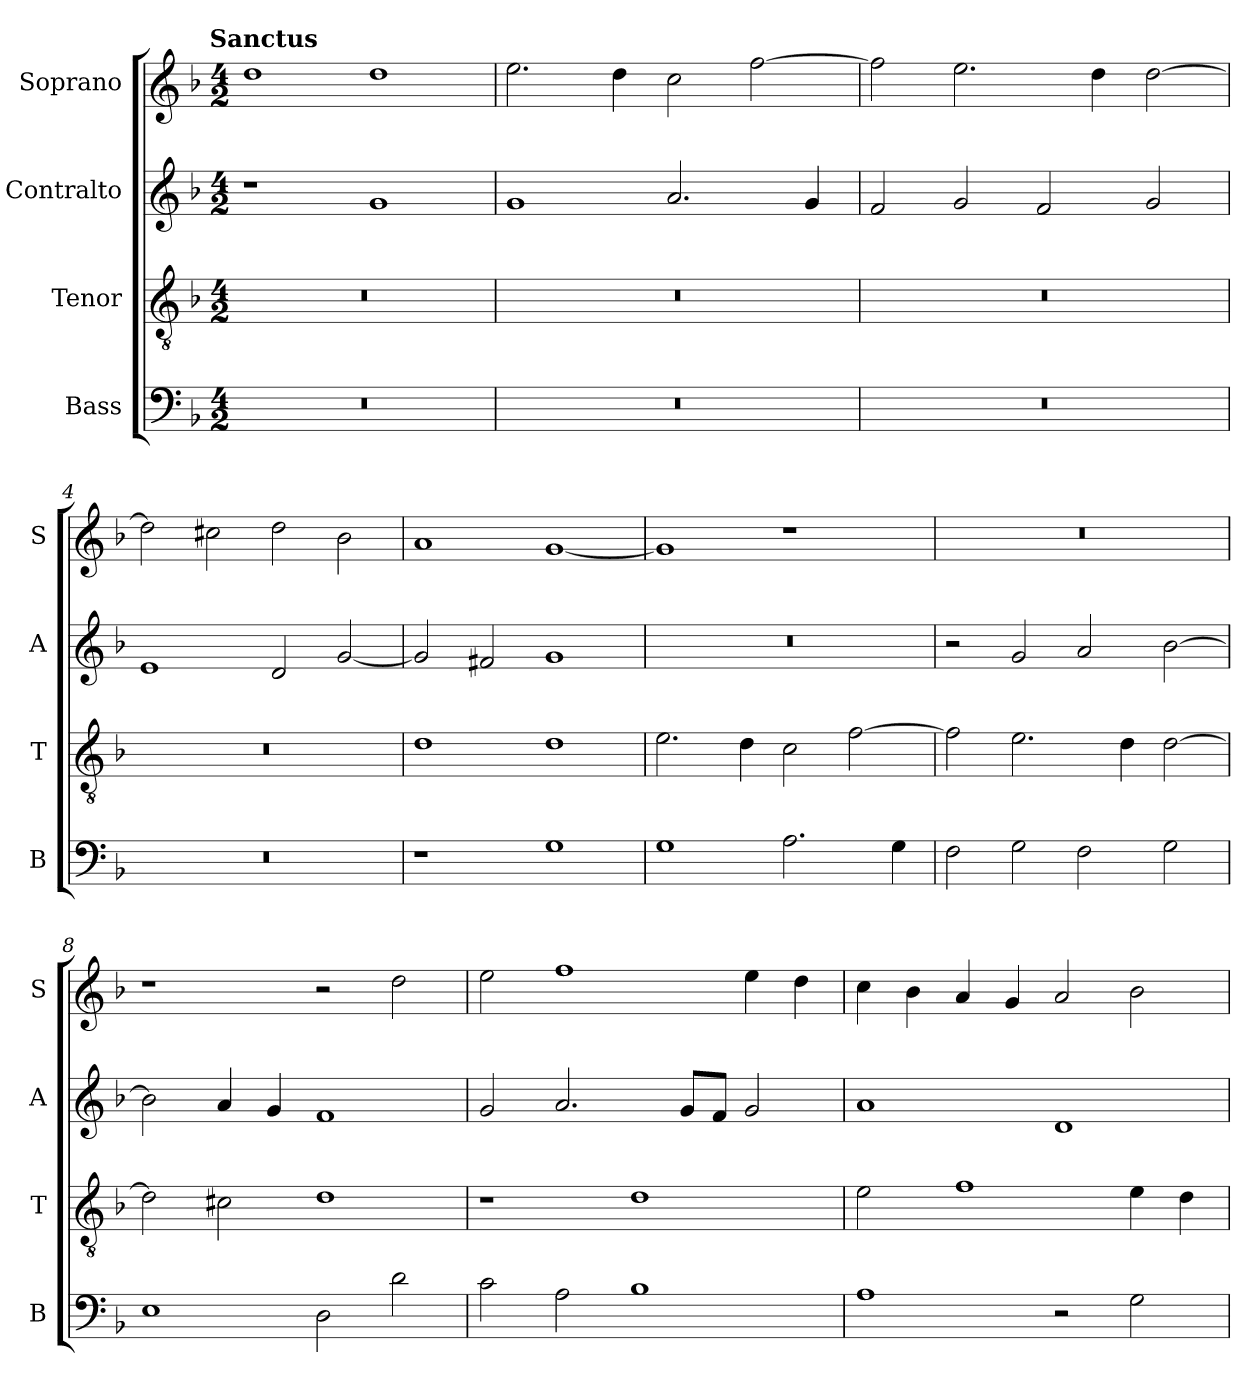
**kern	**kern	**kern	**kern
*part4	*part3	*part2	*part1
*staff4	*staff3	*staff2	*staff1
*I"Bass	*I"Tenor	*I"Contralto	*I"Soprano
*I'B	*I'T	*I'A	*I'S
*clefF4	*clefGv2	*clefG2	*clefG2
*k[b-]	*k[b-]	*k[b-]	*k[b-]
*G:dor	*G:dor	*G:dor	*G:dor
!!LO:TX:omd:t=Sanctus
*M4/2	*M4/2	*M4/2	*M4/2
=1	=1	=1	=1
0r	0r	1r	1dd
.	.	1g	1dd
=2	=2	=2	=2
0r	0r	1g	2.ee
.	.	.	4dd
.	.	2.a	2cc
.	.	.	[2ff
.	.	4g	.
=3	=3	=3	=3
0r	0r	2f	2ff]
.	.	2g	2.ee
.	.	2f	.
.	.	.	4dd
.	.	2g	[2dd
=4	=4	=4	=4
0r	0r	1e	2dd]
.	.	.	2cc#X
.	.	2d	2dd
.	.	[2g	2b-
=5	=5	=5	=5
1r	1d	2g]	1a
.	.	2f#X	.
1G	1d	1g	[1g
=6	=6	=6	=6
1G	2.e	0r	1g]
.	4d	.	.
2.A	2c	.	1r
.	[2f	.	.
4G	.	.	.
=7	=7	=7	=7
2F	2f]	2r	0r
2G	2.e	2g	.
2F	.	2a	.
.	4d	.	.
2G	[2d	[2b-	.
=8	=8	=8	=8
1E	2d]	2b-]	1r
.	2c#X	4a	.
.	.	4g	.
2D	1d	1f	2r
2d	.	.	2dd
=9	=9	=9	=9
2c	1r	2g	2ee
2A	.	2.a	1ff
1B-	1d	.	.
.	.	8g/L	.
.	.	8f/J	.
.	.	2g	4ee
.	.	.	4dd
=10	=10	=10	=10
1A	2e	1a	4cc
.	.	.	4b-
.	1f	.	4a
.	.	.	4g
2r	.	1d	2a
2G	4e	.	2b-
.	4d	.	.
=	=	=	=
*-	*-	*-	*-
